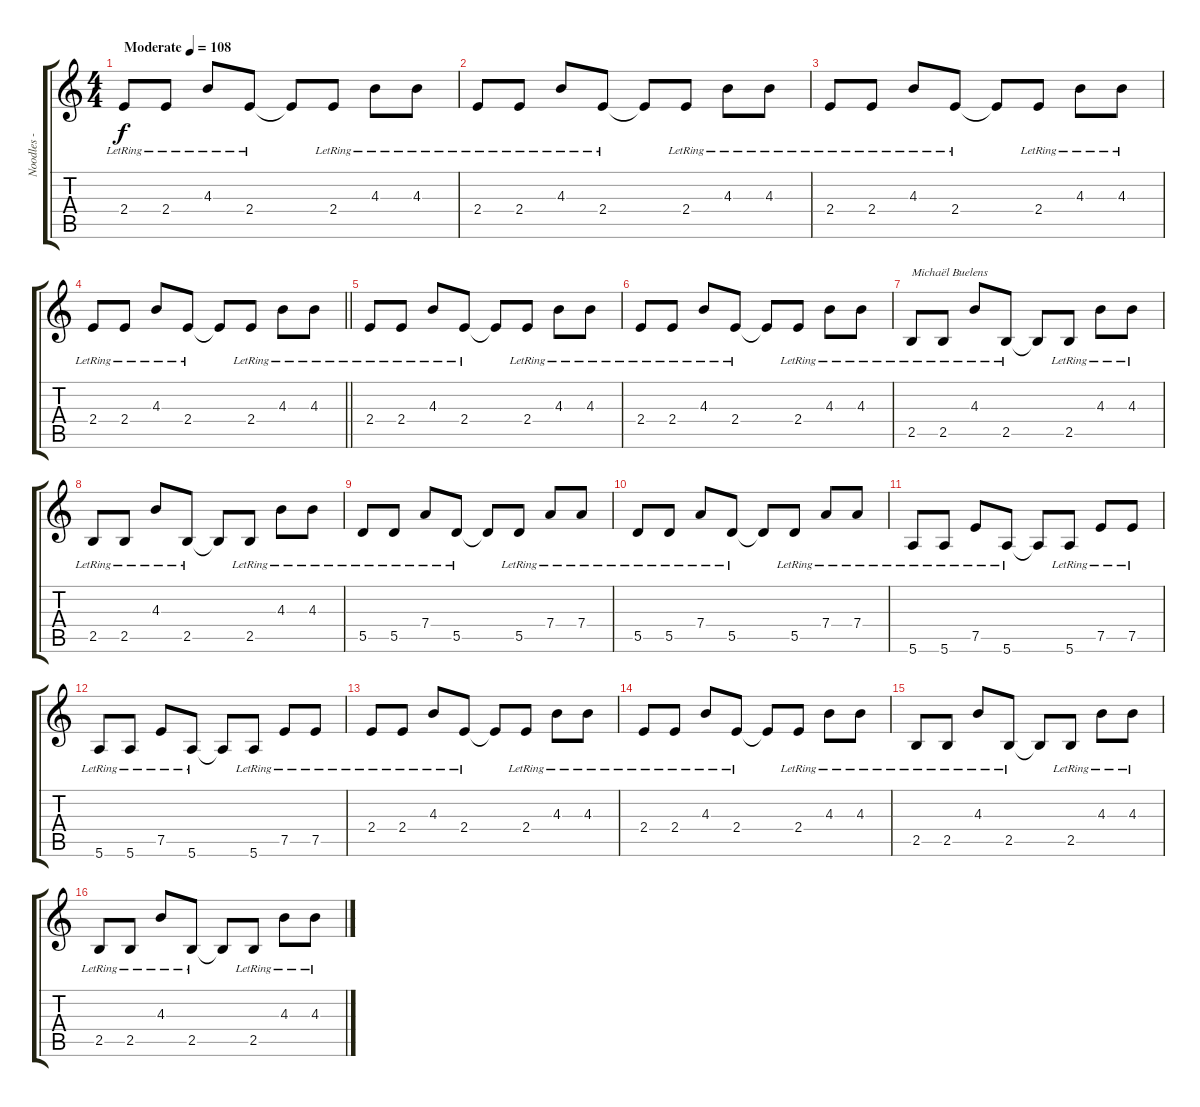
\track ("Noodles - Guitar" "Noodles - ") {instrument electricguitarjazz}
\staff {score tabs}
\tuning (E4 B3 G3 D3 A2 E2) {hide}
\ts (4 4)
\tempo (108 "Moderate")
\clef g2
\ks c
2.4{lr}.8{dy f instrument electricguitarjazz} 2.4{lr}.8 4.3{lr}.8 2.4{lr}.8 2.4{t}.8 2.4{lr}.8 4.3{lr}.8 4.3{lr}.8 |
2.4{lr}.8 2.4{lr}.8 4.3{lr}.8 2.4{lr}.8 2.4{t}.8 2.4{lr}.8 4.3{lr}.8 4.3{lr}.8 |
2.4{lr}.8 2.4{lr}.8 4.3{lr}.8 2.4{lr}.8 2.4{t}.8 2.4{lr}.8 4.3{lr}.8 4.3{lr}.8 |
\barLineRight lightlight
2.4{lr}.8 2.4{lr}.8 4.3{lr}.8 2.4{lr}.8 2.4{t}.8 2.4{lr}.8 4.3{lr}.8 4.3{lr}.8 |
2.4{lr}.8 2.4{lr}.8 4.3{lr}.8 2.4{lr}.8 2.4{t}.8 2.4{lr}.8 4.3{lr}.8 4.3{lr}.8 |
2.4{lr}.8 2.4{lr}.8 4.3{lr}.8 2.4{lr}.8 2.4{t}.8 2.4{lr}.8 4.3{lr}.8 4.3{lr}.8 |
2.5{lr}.8{txt "Michaël Buelens"} 2.5{lr}.8 4.3{lr}.8 2.5{lr}.8 2.5{t}.8 2.5{lr}.8 4.3{lr}.8 4.3{lr}.8 |
2.5{lr}.8 2.5{lr}.8 4.3{lr}.8 2.5{lr}.8 2.5{t}.8 2.5{lr}.8 4.3{lr}.8 4.3{lr}.8 |
5.5{lr}.8 5.5{lr}.8 7.4{lr}.8 5.5{lr}.8 5.5{t}.8 5.5{lr}.8 7.4{lr}.8 7.4{lr}.8 |
5.5{lr}.8 5.5{lr}.8 7.4{lr}.8 5.5{lr}.8 5.5{t}.8 5.5{lr}.8 7.4{lr}.8 7.4{lr}.8 |
5.6{lr}.8 5.6{lr}.8 7.5{lr}.8 5.6{lr}.8 5.6{t}.8 5.6{lr}.8 7.5{lr}.8 7.5{lr}.8 |
5.6{lr}.8 5.6{lr}.8 7.5{lr}.8 5.6{lr}.8 5.6{t}.8 5.6{lr}.8 7.5{lr}.8 7.5{lr}.8 |
2.4{lr}.8 2.4{lr}.8 4.3{lr}.8 2.4{lr}.8 2.4{t}.8 2.4{lr}.8 4.3{lr}.8 4.3{lr}.8 |
2.4{lr}.8 2.4{lr}.8 4.3{lr}.8 2.4{lr}.8 2.4{t}.8 2.4{lr}.8 4.3{lr}.8 4.3{lr}.8 |
2.5{lr}.8 2.5{lr}.8 4.3{lr}.8 2.5{lr}.8 2.5{t}.8 2.5{lr}.8 4.3{lr}.8 4.3{lr}.8 |
2.5{lr}.8 2.5{lr}.8 4.3{lr}.8 2.5{lr}.8 2.5{t}.8 2.5{lr}.8 4.3{lr}.8 4.3{lr}.8
